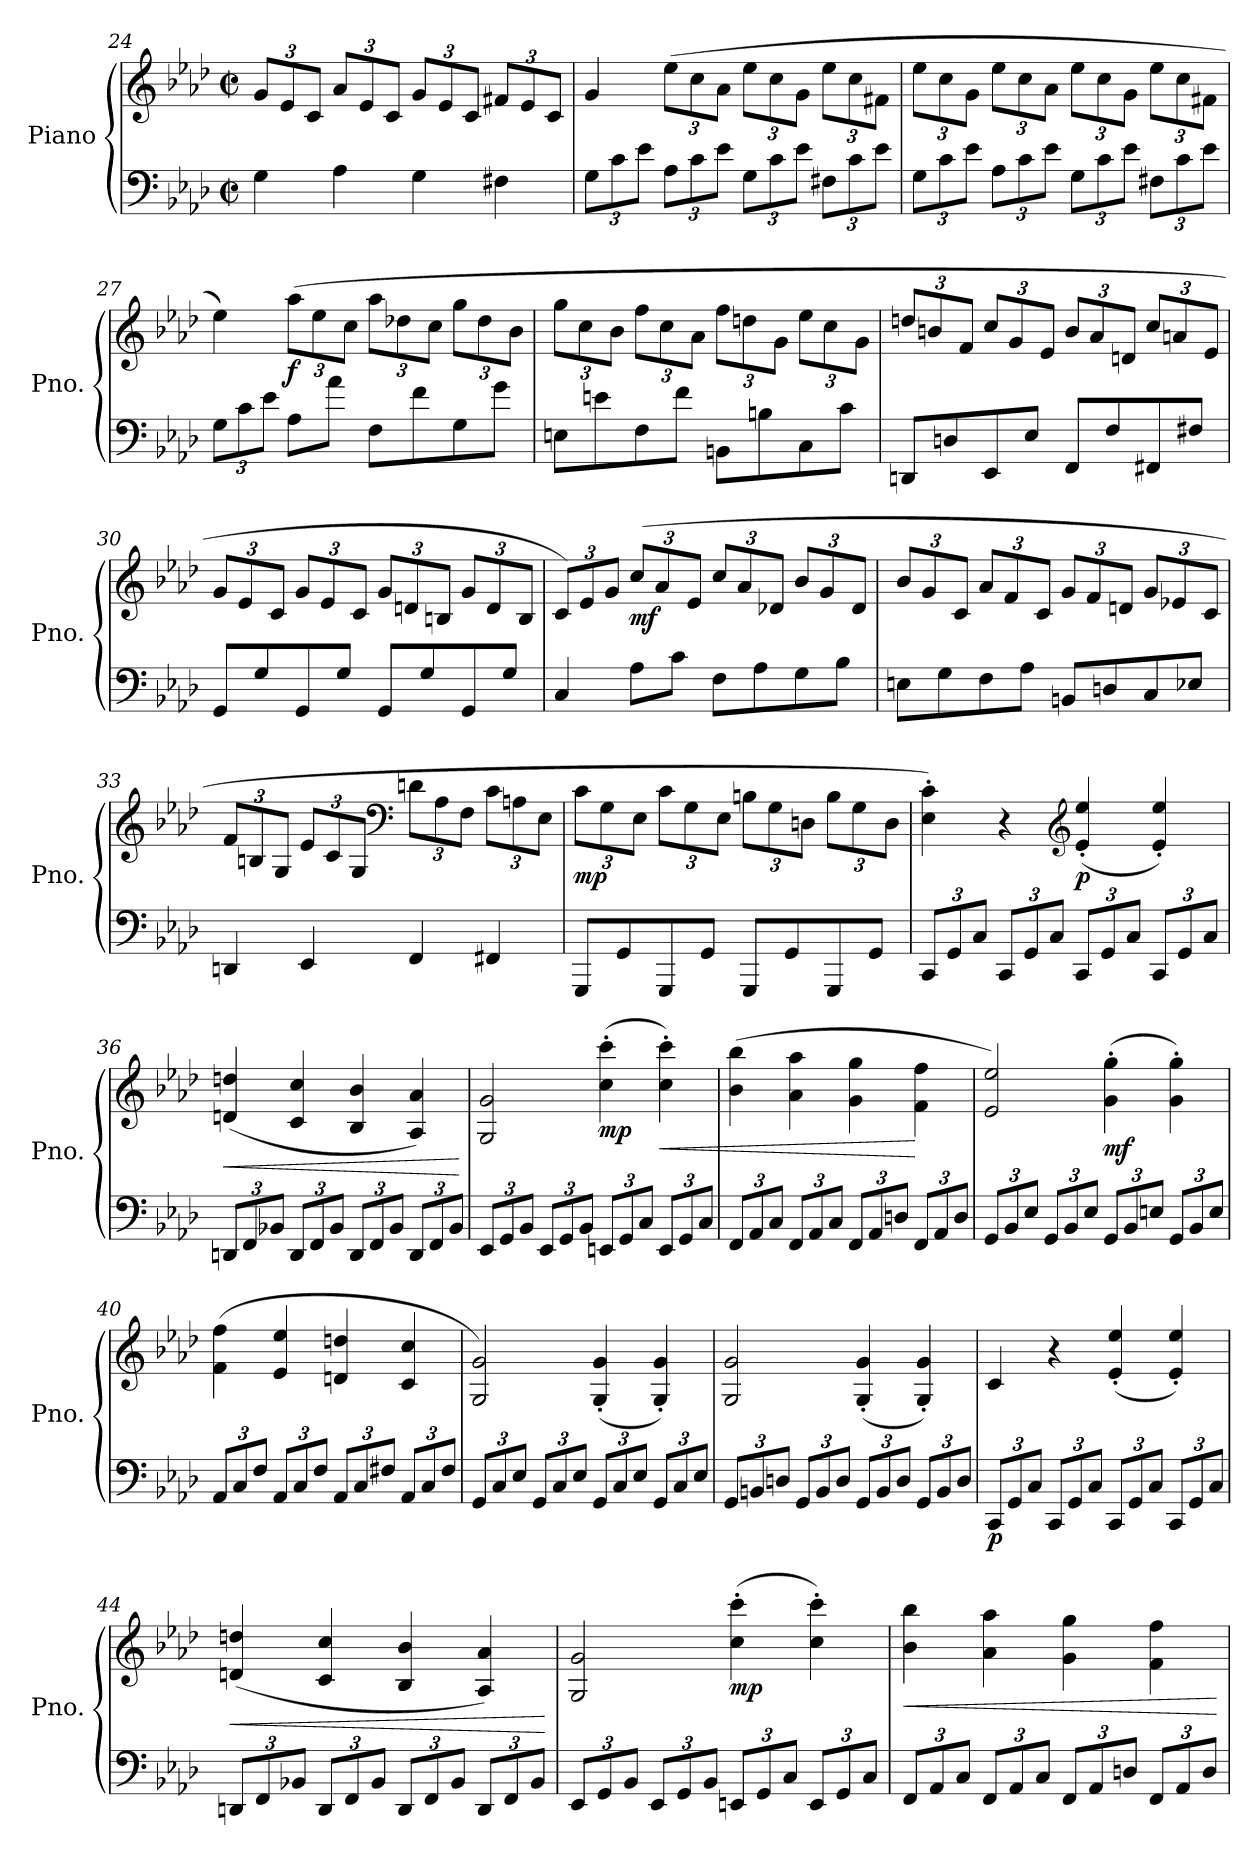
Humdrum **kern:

**kern	**kern	**dynam
*part1	*part1	*part1
*staff2	*staff1	*staff1/2
*I"Piano	*	*
*I'Pno.	*	*
!!LO:LB:g=z
*clefF4	*clefG2	*
*k[b-e-a-d-]	*k[b-e-a-d-]	*
*M2/2	*M2/2	*
*met(c|)	*met(c|)	*
*	*Xbrackettup	*
=24	=24	=24
4G\	12g/L	.
.	12e-/	.
.	12c/J	.
4A-\	12a-/L	.
.	12e-/	.
.	12c/J	.
4G\	12g/L	.
.	12e-/	.
.	12c/J	.
4F#X\	12f#X/L	.
.	12e-/	.
.	12c/J	.
=25	=25	=25
*Xbrackettup	*	*
12G\L	4g/	.
12c\	.	.
12e-\J	.	.
12A-\L	(>12ee-\L	.
12c\	12cc\	.
12e-\J	12a-\J	.
12G\L	12ee-\L	.
12c\	12cc\	.
12e-\J	12g\J	.
12F#X\L	12ee-\L	.
12c\	12cc\	.
12e-\J	12f#X\J	.
=26	=26	=26
12G\L	12ee-\L	.
12c\	12cc\	.
12e-\J	12g\J	.
12A-\L	12ee-\L	.
12c\	12cc\	.
12e-\J	12a-\J	.
12G\L	12ee-\L	.
12c\	12cc\	.
12e-\J	12g\J	.
12F#X\L	12ee-\L	.
12c\	12cc\	.
12e-\J	12f#X\J	.
!!LO:LB:g=z
=27	=27	=27
12G\L	4ee-\)	.
12c\	.	.
12e-\J	.	.
!	!	!LO:DY:b
8A-\L	(>12aa-\L	f
.	12ee-\	.
8a-\J	.	.
.	12cc\J	.
8F\L	12aa-\L	.
.	12dd-X\	.
8f\	.	.
.	12cc\J	.
8G\	12gg\L	.
.	12dd-\	.
8g\J	.	.
.	12b-\J	.
=28	=28	=28
8En\L	12gg\L	.
.	12cc\	.
8en\	.	.
.	12b-\J	.
8F\	12ff\L	.
.	12cc\	.
8f\J	.	.
.	12a-\J	.
8BBn\L	12ff\L	.
.	12ddn\	.
8Bn\	.	.
.	12g\J	.
8C\	12ee-\L	.
.	12cc\	.
8c\J	.	.
.	12g\J	.
!!LO:LB:g=z
=29	=29	=29
8DDn/L	12ddn/L	.
.	12bn/	.
8Dn/	.	.
.	12f/J	.
8EE-/	12cc/L	.
.	12g/	.
8E-/J	.	.
.	12e-/J	.
8FF/L	12b/L	.
.	12a-/	.
8F/	.	.
.	12dn/J	.
8FF#X/	12cc/L	.
.	12an/	.
8F#X/J	.	.
.	12e-/J	.
=30	=30	=30
8GG/L	12g/L	.
.	12e-/	.
8G/	.	.
.	12c/J	.
8GG/	12g/L	.
.	12e-/	.
8G/J	.	.
.	12c/J	.
8GG/L	12g/L	.
.	12dn/	.
8G/	.	.
.	12Bn/J	.
8GG/	12g/L	.
.	12d/	.
8G/J	.	.
.	12B/J	.
!!LO:LB:g=z
=31	=31	=31
4C/	12c/L)	.
.	12e-/	.
.	12g/J	.
!	!	!LO:DY:b
8A-\L	(>12cc/L	mf
.	12a-/	.
8c\J	.	.
.	12e-/J	.
8F\L	12cc/L	.
.	12a-/	.
8A-\	.	.
.	12d-X/J	.
8G\	12b-/L	.
.	12g/	.
8B-\J	.	.
.	12d-/J	.
=32	=32	=32
8En\L	12b-/L	.
.	12g/	.
8G\	.	.
.	12c/J	.
8F\	12a-/L	.
.	12f/	.
8A-\J	.	.
.	12c/J	.
8BBn/L	12g/L	.
.	12f/	.
8Dn/	.	.
.	12dn/J	.
8C/	12g/L	.
.	12e-X/	.
8E-X/J	.	.
.	12c/J	.
!!LO:PB:g=z
=33	=33	=33
4DDn/	12f/L	.
.	12Bn/	.
.	12G/J	.
4EE-/	12e-/L	.
.	12c/	.
.	12G/J	.
*	*clefF4	*
4FF/	12dn\L	.
.	12A-\	.
.	12F\J	.
4FF#X/	12c\L	.
.	12An\	.
.	12E-\J	.
=34	=34	=34
!	!	!LO:DY:b
8GGG/L	12c\L	mp
.	12G\	.
8GG/	.	.
.	12E-\J	.
8GGG/	12c\L	.
.	12G\	.
8GG/J	.	.
.	12E-\J	.
8GGG/L	12Bn\L	.
.	12G\	.
8GG/	.	.
.	12Dn\J	.
8GGG/	12B\L	.
.	12G\	.
8GG/J	.	.
.	12D\J	.
=35	=35	=35
12CC/L	4E-\' 4c\')	.
12GG/	.	.
12C/J	.	.
12CC/L	4r	.
12GG/	.	.
12C/J	.	.
*	*clefG2	*
!	!	!LO:DY:b
12CC/L	(<4e-/' 4ee-/'	p
12GG/	.	.
12C/J	.	.
12CC/L	4e-/' 4ee-/')	.
12GG/	.	.
12C/J	.	.
!!LO:LB:g=z
=36	=36	=36
!	!	!LO:HP:b
12DDn/L	(>4dn/ 4ddn/	<
12FF/	.	.
12BB-X/J	.	.
12DD/L	4c/ 4cc/	.
12FF/	.	.
12BB-/J	.	.
12DD/L	4B-/ 4b-/	.
12FF/	.	.
12BB-/J	.	.
12DD/L	4A-/ 4a-/)	.
12FF/	.	.
12BB-/J	.	.
.	.	[
=37	=37	=37
12EE-/L	2G/ 2g/	.
12GG/	.	.
12BB-/J	.	.
12EE-/L	.	.
12GG/	.	.
12BB-/J	.	.
!	!	!LO:DY:b
12EEn/L	(>4cc\' 4ccc\'	mp
12GG/	.	.
12C/J	.	.
!	!	!LO:HP:b
12EE/L	4cc\' 4ccc\')	<
12GG/	.	.
12C/J	.	.
=38	=38	=38
12FF/L	(>4b-\ 4bb-\	.
12AA-/	.	.
12C/J	.	.
12FF/L	4a-\ 4aa-\	.
12AA-/	.	.
12C/J	.	.
12FF/L	4g\ 4gg\	.
12AA-/	.	.
12Dn/J	.	.
12FF/L	4f\ 4ff\	[
12AA-/	.	.
12D/J	.	.
!!LO:LB:g=z
=39	=39	=39
12GG/L	2e-/ 2ee-/)	.
12BB-/	.	.
12E-/J	.	.
12GG/L	.	.
12BB-/	.	.
12E-/J	.	.
!	!	!LO:DY:b
12GG/L	(>4g\' 4gg\'	mf
12BB-/	.	.
12En/J	.	.
12GG/L	4g\' 4gg\')	.
12BB-/	.	.
12E/J	.	.
=40	=40	=40
12AA-/L	(>4f\ 4ff\	.
12C/	.	.
12F/J	.	.
12AA-/L	4e-/ 4ee-/	.
12C/	.	.
12F/J	.	.
12AA-/L	4dn/ 4ddn/	.
12C/	.	.
12F#X/J	.	.
12AA-/L	4c/ 4cc/	.
12C/	.	.
12F#/J	.	.
=41	=41	=41
12GG/L	2G/ 2g/)	.
12C/	.	.
12E-/J	.	.
12GG/L	.	.
12C/	.	.
12E-/J	.	.
12GG/L	(>4G/' 4g/'	.
12C/	.	.
12E-/J	.	.
12GG/L	4G/' 4g/')	.
12C/	.	.
12E-/J	.	.
!!LO:LB:g=z
=42	=42	=42
12GG/L	2G/ 2g/	.
12BBn/	.	.
12Dn/J	.	.
12GG/L	.	.
12BB/	.	.
12D/J	.	.
12GG/L	(>4G/' 4g/'	.
12BB/	.	.
12D/J	.	.
12GG/L	4G/' 4g/')	.
12BB/	.	.
12D/J	.	.
=43	=43	=43
!	!	!LO:DY:b=2
12CC/L	4c/	p
12GG/	.	.
12C/J	.	.
12CC/L	4r	.
12GG/	.	.
12C/J	.	.
12CC/L	(<4e-/' 4ee-/'	.
12GG/	.	.
12C/J	.	.
12CC/L	4e-/' 4ee-/')	.
12GG/	.	.
12C/J	.	.
=44	=44	=44
!	!	!LO:HP:b
12DDn/L	(>4dn/ 4ddn/	<
12FF/	.	.
12BB-X/J	.	.
12DD/L	4c/ 4cc/	.
12FF/	.	.
12BB-/J	.	.
12DD/L	4B-/ 4b-/	.
12FF/	.	.
12BB-/J	.	.
12DD/L	4A-/ 4a-/)	.
12FF/	.	.
12BB-/J	.	.
.	.	[
!!LO:LB:g=z
=45	=45	=45
12EE-/L	2G/ 2g/	.
12GG/	.	.
12BB-/J	.	.
12EE-/L	.	.
12GG/	.	.
12BB-/J	.	.
!	!	!LO:DY:b
12EEn/L	(>4cc\' 4ccc\'	mp
12GG/	.	.
12C/J	.	.
12EE/L	4cc\' 4ccc\')	.
12GG/	.	.
12C/J	.	.
=46	=46	=46
!	!	!LO:HP:b
12FF/L	4b-\ 4bb-\	<
12AA-/	.	.
12C/J	.	.
12FF/L	4a-\ 4aa-\	.
12AA-/	.	.
12C/J	.	.
12FF/L	4g\ 4gg\	.
12AA-/	.	.
12Dn/J	.	.
12FF/L	4f\ 4ff\	.
12AA-/	.	.
12D/J	.	.
.	.	[
=	=	=
*-	*-	*-
